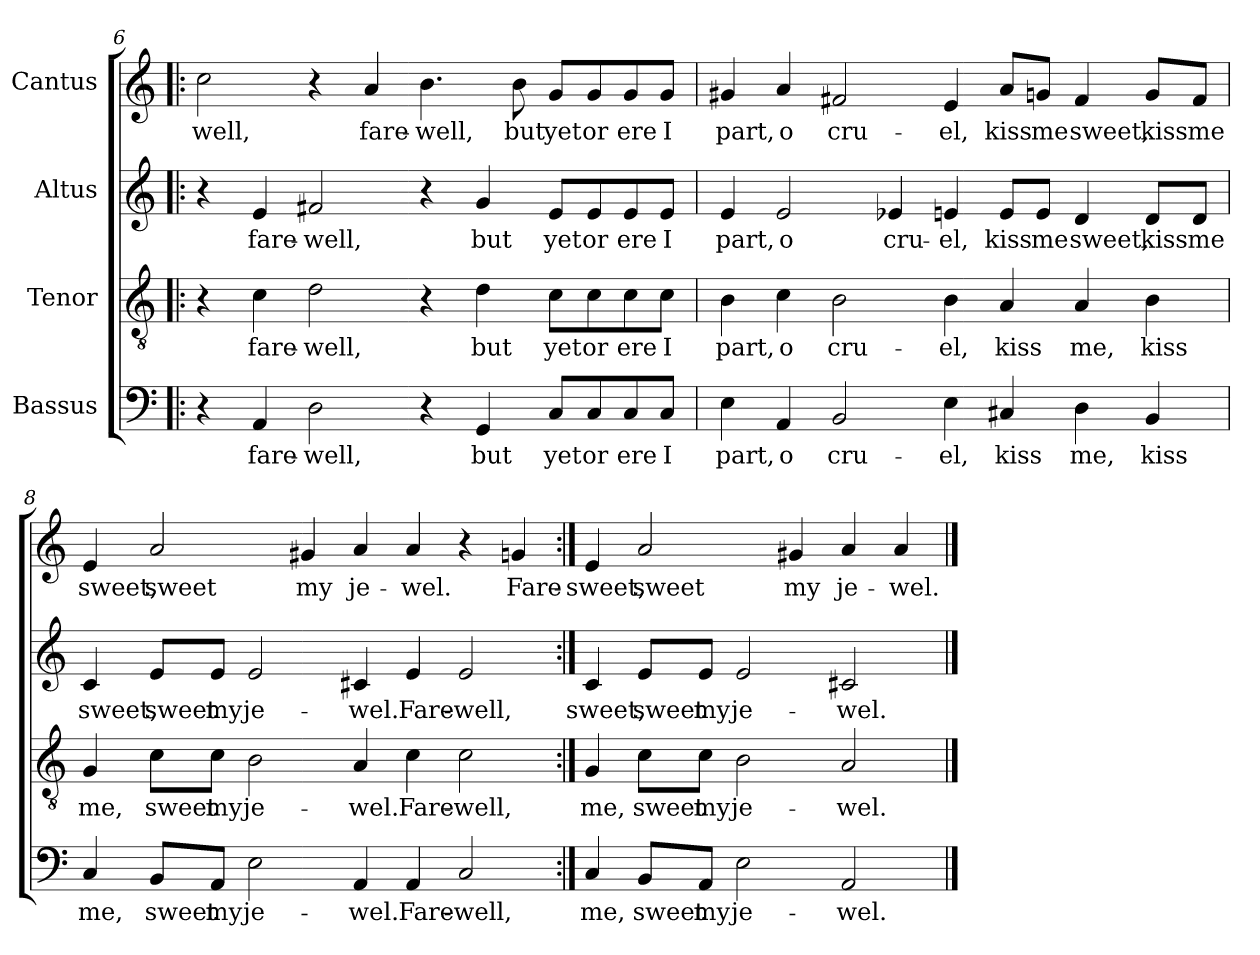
**kern	**text	**kern	**text	**kern	**text	**kern	**text
*part4	*part4	*part3	*part3	*part2	*part2	*part1	*part1
*staff4	*staff4	*staff3	*staff3	*staff2	*staff2	*staff1	*staff1
*I"Bassus	*	*I"Tenor	*	*I"Altus	*	*I"Cantus	*
!!LO:LB:g=z
*clefF4	*	*clefGv2	*	*clefG2	*	*clefG2	*
*k[]	*	*k[]	*	*k[]	*	*k[]	*
=6!|:	=6!|:	=6!|:	=6!|:	=6!|:	=6!|:	=6!|:	=6!|:
!	!	!	!	!	!	!	!LO:LY:b
4r	.	4r	.	4r	.	2cc\	well,
!	!LO:LY:b	!	!LO:LY:b	!	!LO:LY:b	!	!
4AA/	fare-	4c\	fare-	4e/	fare-	.	.
!	!LO:LY:b	!	!LO:LY:b	!	!LO:LY:b	!	!
2D\	well,	2d\	well,	2f#X/	well,	4r	.
!	!	!	!	!	!	!	!LO:LY:b
.	.	.	.	.	.	4a/	fare-
!	!	!	!	!	!	!	!LO:LY:b
4r	.	4r	.	4r	.	4.b\	well,
!	!LO:LY:b	!	!LO:LY:b	!	!LO:LY:b	!	!
4GG/	but	4d\	but	4g/	but	.	.
!	!	!	!	!	!	!	!LO:LY:b
.	.	.	.	.	.	8b\	but
!	!LO:LY:b	!	!LO:LY:b	!	!LO:LY:b	!	!LO:LY:b
8C/L	yet	8c\L	yet	8e/L	yet	8g/L	yet
!	!LO:LY:b	!	!LO:LY:b	!	!LO:LY:b	!	!LO:LY:b
8C/	or	8c\	or	8e/	or	8g/	or
!	!LO:LY:b	!	!LO:LY:b	!	!LO:LY:b	!	!LO:LY:b
8C/	ere	8c\	ere	8e/	ere	8g/	ere
!	!LO:LY:b	!	!LO:LY:b	!	!LO:LY:b	!	!LO:LY:b
8C/J	I	8c\J	I	8e/J	I	8g/J	I
=7	=7	=7	=7	=7	=7	=7	=7
!	!LO:LY:b	!	!LO:LY:b	!	!LO:LY:b	!	!LO:LY:b
4E\	part,	4B\	part,	4e/	part,	4g#X/	part,
!	!LO:LY:b	!	!LO:LY:b	!	!LO:LY:b	!	!LO:LY:b
4AA/	o	4c\	o	2e/	o	4a/	o
!	!LO:LY:b	!	!LO:LY:b	!	!	!	!LO:LY:b
2BB/	cru-	2B\	cru-	.	.	2f#X/	cru-
!	!	!	!	!	!LO:LY:b	!	!
.	.	.	.	4e-X/	cru-	.	.
!	!LO:LY:b	!	!LO:LY:b	!	!LO:LY:b	!	!LO:LY:b
4E\	el,	4B\	el,	4en/	el,	4e/	el,
!	!LO:LY:b	!	!LO:LY:b	!	!LO:LY:b	!	!LO:LY:b
4C#X/	kiss	4A/	kiss	8e/L	kiss	8a/L	kiss
!	!	!	!	!	!LO:LY:b	!	!LO:LY:b
.	.	.	.	8e/J	me	8gn/J	me
!	!LO:LY:b	!	!LO:LY:b	!	!LO:LY:b	!	!LO:LY:b
4D\	me,	4A/	me,	4d/	sweet,	4f#/	sweet,
!	!LO:LY:b	!	!LO:LY:b	!	!LO:LY:b	!	!LO:LY:b
4BB/	kiss	4B\	kiss	8d/L	kiss	8g/L	kiss
!	!	!	!	!	!LO:LY:b	!	!LO:LY:b
.	.	.	.	8d/J	me	8f#/J	me
!!LO:LB:g=z
=8	=8	=8	=8	=8	=8	=8	=8
!	!LO:LY:b	!	!LO:LY:b	!	!LO:LY:b	!	!LO:LY:b
4C/	me,	4G/	me,	4c/	sweet,	4e/	sweet,
!	!LO:LY:b	!	!LO:LY:b	!	!LO:LY:b	!	!LO:LY:b
8BB/L	sweet	8c\L	sweet	8e/L	sweet	2a/	sweet
!	!LO:LY:b	!	!LO:LY:b	!	!LO:LY:b	!	!
8AA/J	my	8c\J	my	8e/J	my	.	.
!	!LO:LY:b	!	!LO:LY:b	!	!LO:LY:b	!	!
2E\	je-	2B\	je-	2e/	je-	.	.
!	!	!	!	!	!	!	!LO:LY:b
.	.	.	.	.	.	4g#X/	my
!	!LO:LY:b	!	!LO:LY:b	!	!LO:LY:b	!	!LO:LY:b
4AA/	wel.	4A/	wel.	4c#X/	wel.	4a/	je-
!	!LO:LY:b	!	!LO:LY:b	!	!LO:LY:b	!	!LO:LY:b
4AA/	Fare-	4c\	Fare-	4e/	Fare-	4a/	wel.
!	!LO:LY:b	!	!LO:LY:b	!	!LO:LY:b	!	!
2C/	well,	2c\	well,	2e/	well,	4r	.
!	!	!	!	!	!	!	!LO:LY:b
.	.	.	.	.	.	4gn/	Fare-
=9:|!	=9:|!	=9:|!	=9:|!	=9:|!	=9:|!	=9:|!	=9:|!
!	!LO:LY:b	!	!LO:LY:b	!	!LO:LY:b	!	!LO:LY:b
4C/	me,	4G/	me,	4c/	sweet,	4e/	sweet,
!	!LO:LY:b	!	!LO:LY:b	!	!LO:LY:b	!	!LO:LY:b
8BB/L	sweet	8c\L	sweet	8e/L	sweet	2a/	sweet
!	!LO:LY:b	!	!LO:LY:b	!	!LO:LY:b	!	!
8AA/J	my	8c\J	my	8e/J	my	.	.
!	!LO:LY:b	!	!LO:LY:b	!	!LO:LY:b	!	!
2E\	je-	2B\	je-	2e/	je-	.	.
!	!	!	!	!	!	!	!LO:LY:b
.	.	.	.	.	.	4g#X/	my
!	!LO:LY:b	!	!LO:LY:b	!	!LO:LY:b	!	!LO:LY:b
2AA/	wel.	2A/	wel.	2c#X/	wel.	4a/	je-
!	!	!	!	!	!	!	!LO:LY:b
.	.	.	.	.	.	4a/	wel.
==	==	==	==	==	==	==	==
*-	*-	*-	*-	*-	*-	*-	*-
